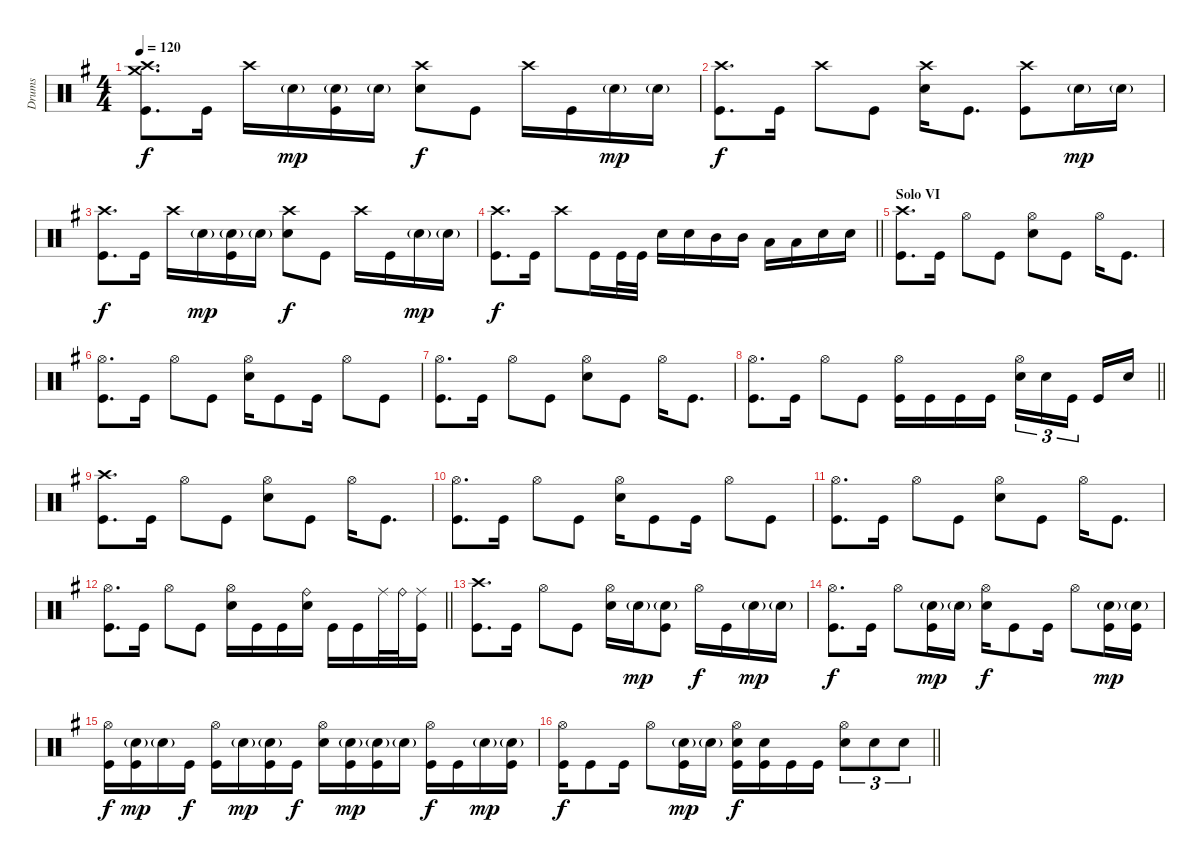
\track ("Drums" "Drums") {instrument percussion}
\staff
\articulation defaults
\ts (4 4)
\tempo 120
\clef neutral
\ks eminor
("Crash high (hit)" "Crash medium (hit)" "Kick (hit)").8{d dy f} "Kick (hit)".16 "Crash high (hit)".16 "Electric Snare (hit)"{g}.16{dy mp} ("Electric Snare (hit)"{g} "Kick (hit)").16 "Electric Snare (hit)"{g}.16 ("Crash high (hit)" "Electric Snare (hit)").8{dy f} "Kick (hit)".8 "Crash high (hit)".16 "Kick (hit)".16 "Electric Snare (hit)"{g}.16{dy mp} "Electric Snare (hit)"{g}.16 |
("Crash high (hit)" "Kick (hit)").8{d dy f} "Kick (hit)".16 "Crash high (hit)".8 "Kick (hit)".8 ("Crash high (hit)" "Electric Snare (hit)").16 "Kick (hit)".8{d} ("Crash high (hit)" "Kick (hit)").8 "Electric Snare (hit)"{g}.16{dy mp} "Electric Snare (hit)"{g}.16 |
("Crash high (hit)" "Kick (hit)").8{d dy f} "Kick (hit)".16 "Crash high (hit)".16 "Electric Snare (hit)"{g}.16{dy mp} ("Electric Snare (hit)"{g} "Kick (hit)").16 "Electric Snare (hit)"{g}.16 ("Crash high (hit)" "Electric Snare (hit)").8{dy f} "Kick (hit)".8 "Crash high (hit)".16 "Kick (hit)".16 "Electric Snare (hit)"{g}.16{dy mp} "Electric Snare (hit)"{g}.16 |
\barLineRight lightlight
("Crash high (hit)" "Kick (hit)").8{d dy f} "Kick (hit)".16 "Crash high (hit)".8 "Kick (hit)".16 "Kick (hit)".32 "Kick (hit)".32 "Electric Snare (hit)".16 "Electric Snare (hit)".16 "Mid Tom (hit)".16 "Mid Tom (hit)".16 "Low Tom (hit)".16 "Low Tom (hit)".16 "Electric Snare (hit)".16 "Electric Snare (hit)".16 |
\section ("" "Solo VI")
("Crash high (hit)" "Kick (hit)").8{d} "Kick (hit)".16 "Hi-Hat (open)".8 "Kick (hit)".8 ("Hi-Hat (open)" "Electric Snare (hit)").8 "Kick (hit)".8 "Hi-Hat (open)".16 "Kick (hit)".8{d} |
("Hi-Hat (open)" "Kick (hit)").8{d} "Kick (hit)".16 "Hi-Hat (open)".8 "Kick (hit)".8 ("Hi-Hat (open)" "Electric Snare (hit)").16 "Kick (hit)".8 "Kick (hit)".16 "Hi-Hat (open)".8 "Kick (hit)".8 |
("Hi-Hat (open)" "Kick (hit)").8{d} "Kick (hit)".16 "Hi-Hat (open)".8 "Kick (hit)".8 ("Hi-Hat (open)" "Electric Snare (hit)").8 "Kick (hit)".8 "Hi-Hat (open)".16 "Kick (hit)".8{d} |
\barLineRight lightlight
("Hi-Hat (open)" "Kick (hit)").8{d} "Kick (hit)".16 "Hi-Hat (open)".8 "Kick (hit)".8 ("Hi-Hat (open)" "Kick (hit)").16 "Kick (hit)".16 "Kick (hit)".16 "Kick (hit)".16 ("Hi-Hat (open)" "Electric Snare (hit)").16{tu (3 2)} "Electric Snare (hit)".16{tu (3 2)} "Kick (hit)".16{tu (3 2) beam splitsecondary} "Kick (hit)".16 "Electric Snare (hit)".16 |
("Crash high (hit)" "Kick (hit)").8{d} "Kick (hit)".16 "Hi-Hat (open)".8 "Kick (hit)".8 ("Hi-Hat (open)" "Electric Snare (hit)").8 "Kick (hit)".8 "Hi-Hat (open)".16 "Kick (hit)".8{d} |
("Hi-Hat (open)" "Kick (hit)").8{d} "Kick (hit)".16 "Hi-Hat (open)".8 "Kick (hit)".8 ("Hi-Hat (open)" "Electric Snare (hit)").16 "Kick (hit)".8 "Kick (hit)".16 "Hi-Hat (open)".8 "Kick (hit)".8 |
("Hi-Hat (open)" "Kick (hit)").8{d} "Kick (hit)".16 "Hi-Hat (open)".8 "Kick (hit)".8 ("Hi-Hat (open)" "Electric Snare (hit)").8 "Kick (hit)".8 "Hi-Hat (open)".16 "Kick (hit)".8{d} |
\barLineRight lightlight
("Hi-Hat (open)" "Kick (hit)").8{d} "Kick (hit)".16 "Hi-Hat (open)".8 "Kick (hit)".8 ("Hi-Hat (open)" "Electric Snare (hit)").16 "Kick (hit)".16 "Kick (hit)".16 ("Ride (bell)" "Electric Snare (hit)").16 "Kick (hit)".16 "Kick (hit)".16 "Ride (middle)".32 "Ride (bell)".32 ("Ride (middle)" "Kick (hit)").16 |
\section ("" "")
("Crash high (hit)" "Kick (hit)").8{d} "Kick (hit)".16 "Hi-Hat (open)".8 "Kick (hit)".8 ("Hi-Hat (open)" "Electric Snare (hit)").16 "Electric Snare (hit)"{g}.16{dy mp} ("Electric Snare (hit)"{g} "Kick (hit)").8 "Hi-Hat (open)".16{dy f} "Kick (hit)".16 "Electric Snare (hit)"{g}.16{dy mp} "Electric Snare (hit)"{g}.16 |
("Hi-Hat (open)" "Kick (hit)").8{d dy f} "Kick (hit)".16 "Hi-Hat (open)".8 ("Electric Snare (hit)"{g} "Kick (hit)").16{dy mp} "Electric Snare (hit)"{g}.16 ("Hi-Hat (open)" "Electric Snare (hit)").16{dy f} "Kick (hit)".8 "Kick (hit)".16 "Hi-Hat (open)".8 ("Electric Snare (hit)"{g} "Kick (hit)").16{dy mp} ("Electric Snare (hit)"{g} "Kick (hit)").16 |
("Hi-Hat (open)" "Kick (hit)").16{dy f} ("Electric Snare (hit)"{g} "Kick (hit)").16{dy mp} "Electric Snare (hit)"{g}.16 "Kick (hit)".16{dy f} ("Hi-Hat (open)" "Kick (hit)").16 "Electric Snare (hit)"{g}.16{dy mp} ("Electric Snare (hit)"{g} "Kick (hit)").16 "Kick (hit)".16{dy f} ("Hi-Hat (open)" "Electric Snare (hit)").16 ("Electric Snare (hit)"{g} "Kick (hit)").16{dy mp} ("Electric Snare (hit)"{g} "Kick (hit)").16 "Electric Snare (hit)"{g}.16 ("Hi-Hat (open)" "Kick (hit)").16{dy f} "Kick (hit)".16 "Electric Snare (hit)"{g}.16{dy mp} ("Electric Snare (hit)"{g} "Kick (hit)").16 |
\barLineRight lightlight
("Hi-Hat (open)" "Kick (hit)").16{dy f} "Kick (hit)".8 "Kick (hit)".16 "Hi-Hat (open)".8 ("Electric Snare (hit)"{g} "Kick (hit)").16{dy mp} "Electric Snare (hit)"{g}.16 ("Hi-Hat (open)" "Electric Snare (hit)" "Kick (hit)").16{dy f} ("Electric Snare (hit)" "Kick (hit)").16 "Kick (hit)".16 "Kick (hit)".16 ("Hi-Hat (open)" "Electric Snare (hit)").8{tu (3 2)} "Electric Snare (hit)".8{tu (3 2)} "Electric Snare (hit)".8{tu (3 2)}
